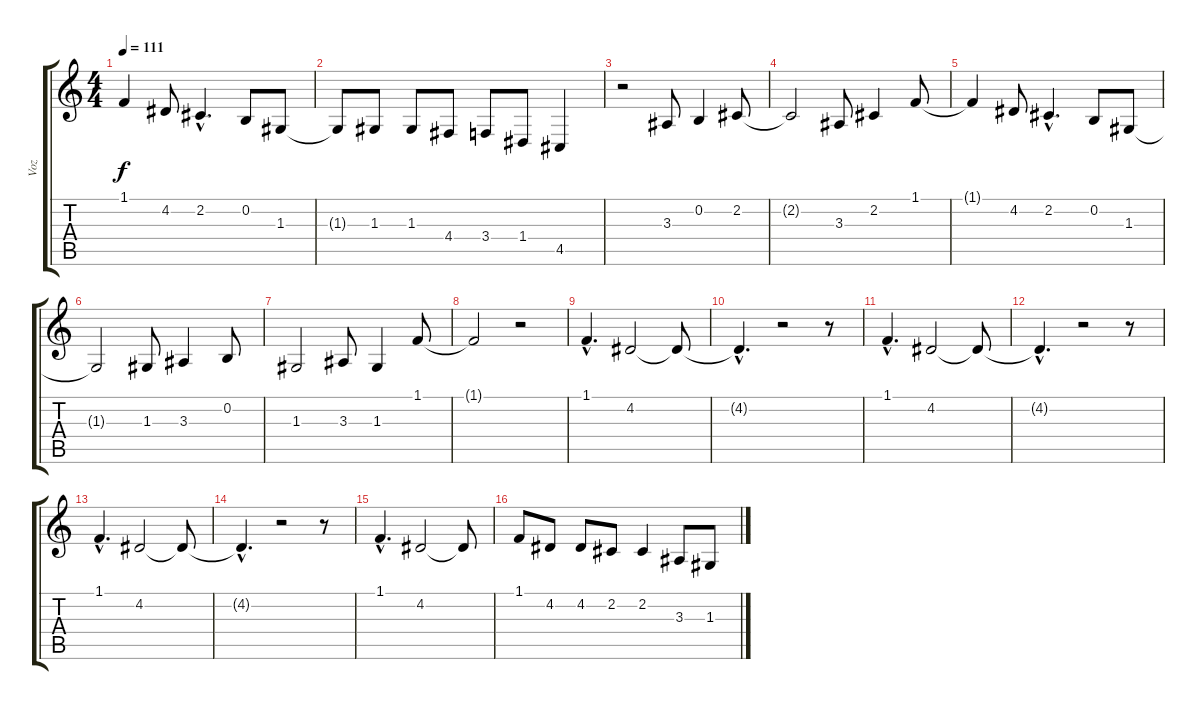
\track ("Voz" "Voz") {instrument bassoon}
\staff {score tabs}
\tuning (E4 B3 G3 D3 A2 E2) {hide}
\ts (4 4)
\tempo 111
\clef g2
\ks c
1.1.4{dy f} 4.2.8 2.2{hac}.4{d} 0.2.8 1.3.8 |
1.3{t}.8 1.3.8 1.3.8 4.4.8 3.4.8 1.4.8 4.5.4 |
r.2 3.3.8 0.2.4 2.2.8 |
2.2{t}.2 3.3.8 2.2.4 1.1.8 |
1.1{t}.4 4.2.8 2.2{hac}.4{d} 0.2.8 1.3.8 |
1.3{t}.2 1.3.8 3.3.4 0.2.8 |
1.3.2 3.3.8 1.3.4 1.1.8 |
1.1{t}.2 r.2 |
1.1{hac}.4{d} 4.2.2 4.2{t}.8 |
4.2{hac t}.4{d} r.2 r.8 |
1.1{hac}.4{d} 4.2.2 4.2{t}.8 |
4.2{hac t}.4{d} r.2 r.8 |
1.1{hac}.4{d} 4.2.2 4.2{t}.8 |
4.2{hac t}.4{d} r.2 r.8 |
1.1{hac}.4{d} 4.2.2 4.2{t}.8 |
1.1.8 4.2.8 4.2.8 2.2.8 2.2.4 3.3.8 1.3.8
